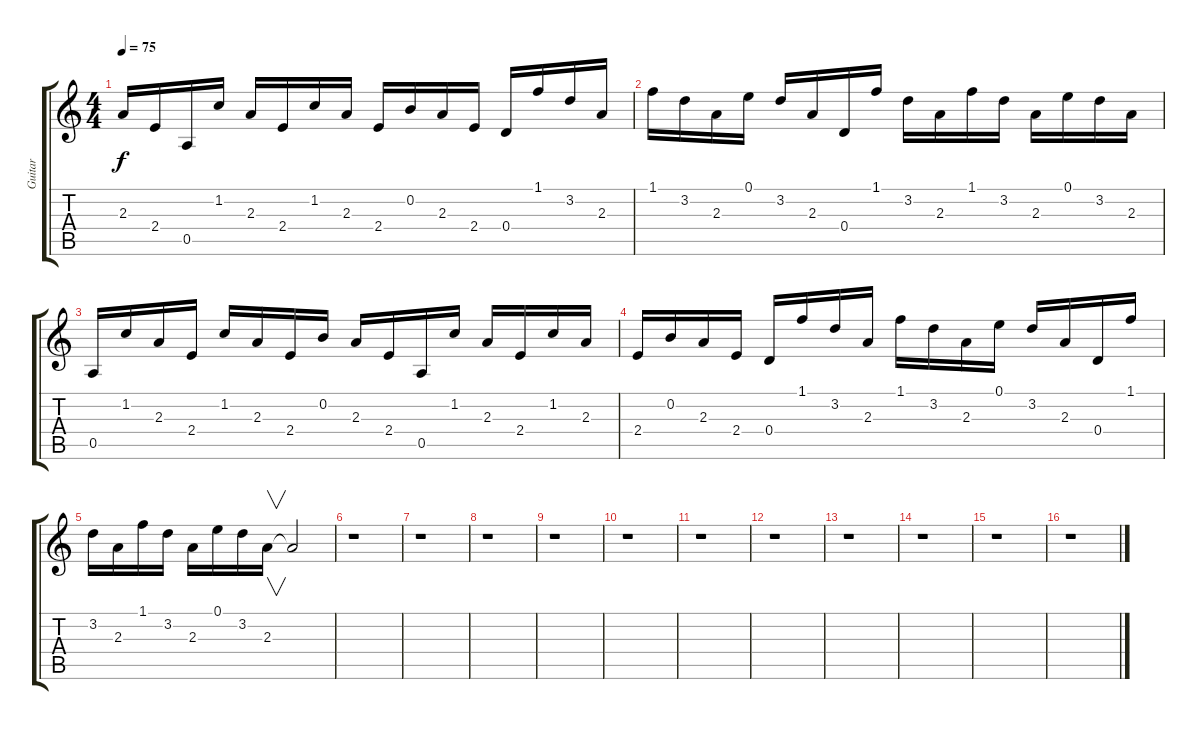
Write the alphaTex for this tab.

\track ("Guitar" "Guitar") {instrument overdrivenguitar}
\staff {score tabs}
\tuning (E4 B3 G3 D3 A2 E2) {hide}
\ts (4 4)
\tempo 75
\clef g2
\ks c
2.3.16{dy f} 2.4.16 0.5.16 1.2.16 2.3.16 2.4.16 1.2.16 2.3.16 2.4.16 0.2.16 2.3.16 2.4.16 0.4.16 1.1.16 3.2.16 2.3.16 |
1.1.16 3.2.16 2.3.16 0.1.16 3.2.16 2.3.16 0.4.16 1.1.16 3.2.16 2.3.16 1.1.16 3.2.16 2.3.16 0.1.16 3.2.16 2.3.16 |
0.5.16 1.2.16 2.3.16 2.4.16 1.2.16 2.3.16 2.4.16 0.2.16 2.3.16 2.4.16 0.5.16 1.2.16 2.3.16 2.4.16 1.2.16 2.3.16 |
2.4.16 0.2.16 2.3.16 2.4.16 0.4.16 1.1.16 3.2.16 2.3.16 1.1.16 3.2.16 2.3.16 0.1.16 3.2.16 2.3.16 0.4.16 1.1.16 |
3.2.16 2.3.16 1.1.16 3.2.16 2.3.16 0.1.16 3.2.16 2.3.16{v} 2.3{t}.2 |
r.1 |
r.1 |
r.1 |
r.1 |
r.1 |
r.1 |
r.1 |
r.1 |
r.1 |
r.1 |
r.1
